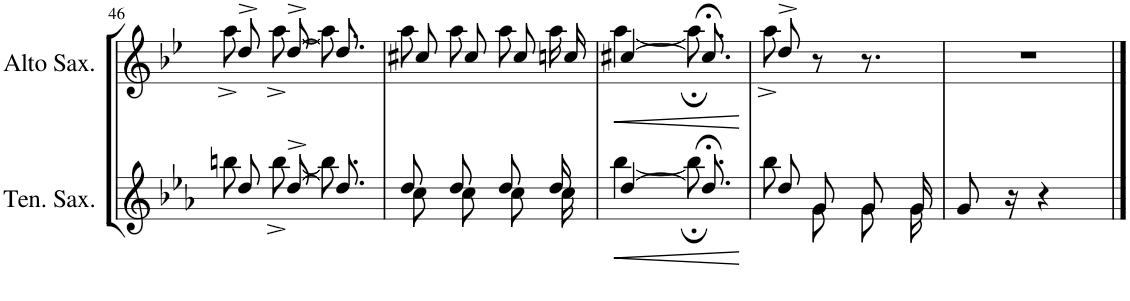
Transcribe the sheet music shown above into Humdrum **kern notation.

**kern	**dynam	**kern	**dynam
*part2	*part2	*part1	*part1
*staff2	*staff2	*staff1	*staff1
*I"Tenor Saxophone	*	*I"Alto Saxophone	*
*I'Ten. Sax.	*	*I'Alto Sax.	*
!!LO:PB:g=z
*clefG2	*	*clefG2	*
*Trd1c2	*	*Trd5c9	*
*k[b-e-a-]	*	*k[b-e-]	*
*M7/16	*	*M7/16	*
=46	=46	=46	=46
*^	*	*^	*
8dd/	8bbn\	.	8dd^/	8aa^\	.
[8dd^/	[8bb^\	.	[8dd^/	[8aa^\	.
8.dd/]	8.bb\]	.	8.dd/]	8.aa\]	.
=47	=47	=47	=47	=47	=47
8dd/	8cc\	.	8cc#X/	8aa\	.
8dd/	8cc\	.	8cc#/	8aa\	.
8dd/L	8cc\L	.	8cc#/L	8aa\L	.
16dd/Jk	16cc\Jk	.	16ccn/Jk	16aa\Jk	.
=48	=48	=48	=48	=48	=48
!	!	!LO:HP:b	!	!	!LO:HP:b
[4dd/	[4bb-\	<	[4cc#X/	[4aa\	<
8.dd;</]	8.bb-;\]	.	8.cc#;</]	8.aa;\]	.
*v	*v	*	*	*	*
*	*	*v	*v	*
.	[	.	[
=49	=49	=49	=49
*^	*	*^	*
8dd/	8bb-\	.	8dd^/	8aa^\	.
8g/	8g\	.	8r	4ryy	.
8g/L	8g\L	.	8.r	.	.
16g/Jk	16g\Jk	.	.	16ryy	.
*v	*v	*	*	*	*
*	*	*v	*v	*
=50	=50	=50	=50
8g/	.	4..r	.
16r	.	.	.
4r	.	.	.
==	==	==	==
*-	*-	*-	*-
